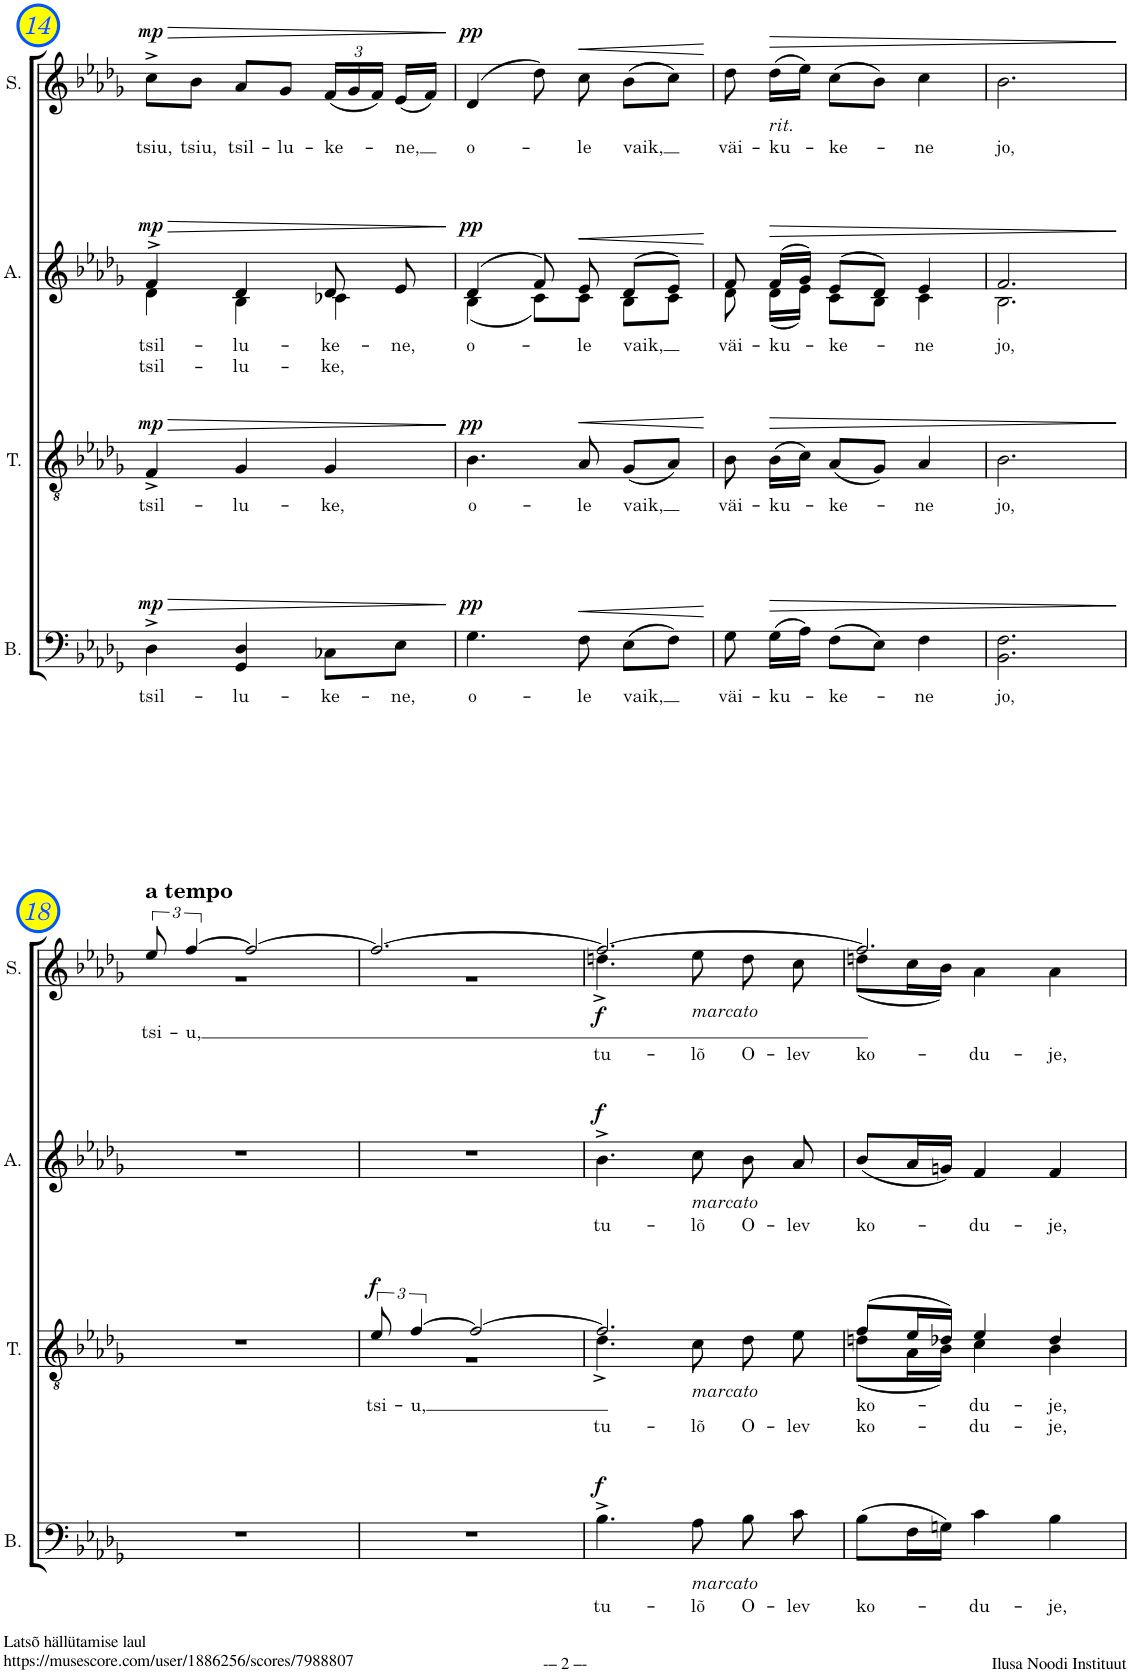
**kern	**text	**dynam	**kern	**text	**text	**dynam	**kern	**text	**text	**dynam	**kern	**text	**text	**dynam
*part4	*part4	*part4	*part3	*part3	*part3	*part3	*part2	*part2	*part2	*part2	*part1	*part1	*part1	*part1
*staff4	*staff4	*staff4	*staff3	*staff3	*staff3	*staff3	*staff2	*staff2	*staff2	*staff2	*staff1	*staff1	*staff1	*staff1
*I"Bass	*	*	*I"Tenor	*	*	*	*I"Alto	*	*	*	*I"Soprano	*	*	*
*I'B.	*	*	*I'T.	*	*	*	*I'A.	*	*	*	*I'S.	*	*	*
!!LO:PB:g=z
*clefF4	*	*	*clefGv2	*	*	*	*clefG2	*	*	*	*clefG2	*	*	*
*k[b-e-a-d-g-]	*	*	*k[b-e-a-d-g-]	*	*	*	*k[b-e-a-d-g-]	*	*	*	*k[b-e-a-d-g-]	*	*	*
*M3/4	*	*	*M3/4	*	*	*	*M3/4	*	*	*	*M3/4	*	*	*
=14	=14	=14	=14	=14	=14	=14	=14	=14	=14	=14	=14	=14	=14	=14
!	!LO:LY:b	!LO:HP:b	!	!LO:LY:b	!	!LO:HP:b	!	!LO:LY:b	!	!LO:HP:b	!	!	!	!
*	*	*	*	*	*	*	*^	*	*	*	*	*	*	*
!	!	!LO:DY:n=1:a	!	!	!	!LO:DY:n=1:a	!	!	!	!LO:LY:b	!LO:DY:n=1:a	!	!LO:LY:b	!	!LO:HP:b
!	!	!	!	!	!	!	!	!	!	!	!	!	!	!	!LO:DY:n=1:a
4D-^\	tsil-	> mp	4F^/	tsil-	.	> mp	4f^/	4d-\	.	tsil-	> mp	8cc^\L	tsiu,	.	> mp
!	!	!	!	!	!	!	!	!	!	!	!	!	!LO:LY:b	!	!
.	.	.	.	.	.	.	.	.	.	.	.	8b-\J	tsiu,	.	.
!	!LO:LY:b	!	!	!LO:LY:b	!	!	!	!	!LO:LY:b	!	!	!	!	!	!
!	!	!	!	!	!	!	!	!	!	!LO:LY:b	!	!	!LO:LY:b	!	!
4GG-/ 4D-/	-lu-	.	4G-/	-lu-	.	.	4d-/	4B-\	.	-lu-	.	8a-/L	tsil-	.	.
!	!	!	!	!	!	!	!	!	!	!	!	!	!LO:LY:b	!	!
.	.	.	.	.	.	.	.	.	.	.	.	8g-/J	-lu-	.	.
!	!LO:LY:b	!	!	!LO:LY:b	!	!	!	!	!LO:LY:b	!	!	!	!	!	!
!	!	!	!	!	!	!	!	!	!	!LO:LY:b	!	!	!	!	!
*	*	*	*	*	*	*	*	*	*	*	*	*Xbrackettup	*	*	*
!	!	!	!	!	!	!	!	!	!	!	!	!	!LO:LY:b	!	!
8C-X\L	-ke-	.	4G-/	-ke,	.	.	8d-/	4c-X\	.	-ke,	.	(24f/LL	-ke-	.	.
.	.	.	.	.	.	.	.	.	.	.	.	24g-/	.	.	.
.	.	.	.	.	.	.	.	.	.	.	.	24f/JJ)	.	.	.
!	!LO:LY:b	!	!	!	!	!	!	!	!LO:LY:b	!	!	!	!LO:LY:b	!	!
8E-\J	-ne,	.	.	.	.	.	8e-/	.	-ne,	.	.	(16e-/LL	-ne,	.	.
.	.	.	.	.	.	.	.	.	.	.	.	16f/JJ)	.	.	.
*	*	*	*	*	*	*	*v	*v	*	*	*	*	*	*	*
.	.	]	.	.	.	]	.	.	.	]	.	.	.	]
=15	=15	=15	=15	=15	=15	=15	=15	=15	=15	=15	=15	=15	=15	=15
!	!LO:LY:b	!LO:DY:a	!	!LO:LY:b	!	!LO:DY:a	!	!LO:LY:b	!	!LO:DY:a	!	!LO:LY:b	!	!LO:DY:a
*	*	*	*	*	*	*	*^	*	*	*	*	*	*	*
4.G-\	o-	pp	4.B-\	o-	.	pp	(4d-/	(4B-\	o-	.	pp	(4d-/	o-	.	pp
.	.	.	.	.	.	.	8f/)	8c\L)	.	.	.	8dd-\)	.	.	.
!	!LO:LY:b	!LO:HP:b	!	!LO:LY:b	!	!LO:HP:b	!	!	!LO:LY:b	!	!LO:HP:b	!	!LO:LY:b	!	!LO:HP:b
8F\	-le	<	8A-/	-le	.	<	8e-/	8c\J	-le	.	<	8cc\	-le	.	<
!	!LO:LY:b	!	!	!LO:LY:b	!	!	!	!	!LO:LY:b	!	!	!	!LO:LY:b	!	!
(8E-\L	vaik,	.	(8G-/L	vaik,	.	.	(8d-/L	8B-\L	vaik,	.	.	(8b-\L	vaik,	.	.
8F\J)	.	.	8A-/J)	.	.	.	8e-/J)	8c\J	.	.	.	8cc\J)	.	.	.
*	*	*	*	*	*	*	*v	*v	*	*	*	*	*	*	*
.	.	[	.	.	.	[	.	.	.	[	.	.	.	[
=16	=16	=16	=16	=16	=16	=16	=16	=16	=16	=16	=16	=16	=16	=16
!	!LO:LY:b	!	!	!LO:LY:b	!	!	!	!LO:LY:b	!	!	!	!LO:LY:b	!	!
*	*	*	*	*	*	*	*^	*	*	*	*	*	*	*
8G-\	väi-	.	8B-\	väi-	.	.	8f/	8d-\	väi-	.	.	8dd-\	väi-	.	.
!	!	!	!	!	!	!	!	!	!	!	!	!LO:TX:b:i:t=rit.	!	!	!
!	!LO:LY:b	!LO:HP:b	!	!LO:LY:b	!	!LO:HP:b	!	!	!LO:LY:b	!	!LO:HP:b	!	!LO:LY:b	!	!LO:HP:b
(16G-\LL	-ku-	>	(16B-\LL	-ku-	.	>	(16f/LL	(16d-\LL	-ku-	.	>	(16dd-\LL	-ku-	.	>
16A-\JJ)	.	.	16c\JJ)	.	.	.	16g-/JJ)	16e-\JJ)	.	.	.	16ee-\JJ)	.	.	.
!	!LO:LY:b	!	!	!LO:LY:b	!	!	!	!	!LO:LY:b	!	!	!	!LO:LY:b	!	!
(8F\L	-ke-	.	(8A-/L	-ke-	.	.	(8e-/L	8c\L	-ke-	.	.	(8cc\L	-ke-	.	.
8E-\J)	.	.	8G-/J)	.	.	.	8d-/J)	8B-\J	.	.	.	8b-\J)	.	.	.
!	!LO:LY:b	!	!	!LO:LY:b	!	!	!	!	!LO:LY:b	!	!	!	!LO:LY:b	!	!
4F\	-ne	.	4A-/	-ne	.	.	4e-/	4c\	-ne	.	.	4cc\	-ne	.	.
=17	=17	=17	=17	=17	=17	=17	=17	=17	=17	=17	=17	=17	=17	=17	=17
!	!LO:LY:b	!	!	!LO:LY:b	!	!	!	!	!LO:LY:b	!	!	!	!LO:LY:b	!	!
2.BB-\ 2.F\	jo,	.	2.B-\	jo,	.	.	2.f/	2.B-\	jo,	.	.	2.b-\	jo,	.	.
*	*	*	*	*	*	*	*v	*v	*	*	*	*	*	*	*
.	.	]	.	.	.	]	.	.	.	]	.	.	.	]
!!LO:LB:g=z
=18	=18	=18	=18	=18	=18	=18	=18	=18	=18	=18	=18	=18	=18	=18
*	*	*	*	*	*	*	*	*	*	*	*brackettup	*	*	*
!	!	!	!	!	!	!	!	!	!	!	!LO:TX:a:B:t=a tempo	!	!	!
!	!	!	!	!	!	!	!	!	!	!	!	!LO:LY:b	!	!
*	*	*	*	*	*	*	*	*	*	*	*^	*	*	*
2.r	.	.	2.r	.	.	.	2.r	.	.	.	12ee-/	2.r	tsi-	.	.
!	!	!	!	!	!	!	!	!	!	!	!	!	!LO:LY:b	!	!
.	.	.	.	.	.	.	.	.	.	.	[6ff/	.	-u,	.	.
.	.	.	.	.	.	.	.	.	.	.	2ff/_	.	.	.	.
=19	=19	=19	=19	=19	=19	=19	=19	=19	=19	=19	=19	=19	=19	=19	=19
!	!	!	!	!LO:LY:b	!	!LO:DY:a	!	!	!	!	!	!	!	!	!
*	*	*	*^	*	*	*	*	*	*	*	*	*	*	*	*
2.r	.	.	12e-/	2.r	tsi-	.	f	2.r	.	.	.	2.ff/_	2.r	.	.	.
!	!	!	!	!	!LO:LY:b	!	!	!	!	!	!	!	!	!	!	!
.	.	.	[6f/	.	-u,	.	.	.	.	.	.	.	.	.	.	.
.	.	.	2f/_	.	.	.	.	.	.	.	.	.	.	.	.	.
=20	=20	=20	=20	=20	=20	=20	=20	=20	=20	=20	=20	=20	=20	=20	=20	=20
!	!LO:LY:b	!LO:DY:a	!	!	!	!LO:LY:b	!	!	!LO:LY:b	!	!LO:DY:a	!	!	!	!LO:LY:b	!LO:DY:b
4.B-^\	tu-	f	2.f/]	4.d-^\	.	tu-	.	4.b-^\	tu-	.	f	2.ff/_	4.ddn^\	.	tu-	f
!	!	!	!	!	!	!	!	!	!	!	!	!	!LO:TX:b:i:t=marcato	!	!	!
!	!	!	!	!	!	!	!	!LO:TX:b:i:t=marcato	!	!	!	!	!	!	!	!
!	!	!	!	!LO:TX:b:i:t=marcato	!	!	!	!	!	!	!	!	!	!	!	!
!LO:TX:b:i:t=marcato	!	!	!	!	!	!	!	!	!	!	!	!	!	!	!	!
!	!LO:LY:b	!	!	!	!	!LO:LY:b	!	!	!LO:LY:b	!	!	!	!	!	!LO:LY:b	!
8A-^^\	-lõ	.	.	8c^^\	.	-lõ	.	8cc^^\	-lõ	.	.	.	8ee-^^\	.	-lõ	.
!	!LO:LY:b	!	!	!	!	!LO:LY:b	!	!	!LO:LY:b	!	!	!	!	!	!LO:LY:b	!
8B-^^\	O-	.	.	8d-^^\	.	O-	.	8b-^^\	O-	.	.	.	8dd^^\	.	O-	.
!	!LO:LY:b	!	!	!	!	!LO:LY:b	!	!	!LO:LY:b	!	!	!	!	!	!LO:LY:b	!
8c^^\	-lev	.	.	8e-^^\	.	-lev	.	8a-^^/	-lev	.	.	.	8cc^^\	.	-lev	.
=21	=21	=21	=21	=21	=21	=21	=21	=21	=21	=21	=21	=21	=21	=21	=21	=21
!	!LO:LY:b	!	!	!	!LO:LY:b	!	!	!	!	!	!	!	!	!	!	!
!	!	!	!	!	!	!LO:LY:b	!	!	!LO:LY:b	!	!	!	!	!	!LO:LY:b	!
(8B-^^\L	ko-	.	(8f^^/L	(8dn^^\L	.	ko-	.	(8b-^^/L	ko-	.	.	2.ff/]	(8ddn^^\L	.	ko-	.
16F\L	.	.	16e-/L	16A-\L	.	.	.	16a-/L	.	.	.	.	16cc\L	.	.	.
16Gn\JJ)	.	.	16d-X/JJ)	16B-\JJ)	.	.	.	16gn/JJ)	.	.	.	.	16b-\JJ)	.	.	.
!	!LO:LY:b	!	!	!	!LO:LY:b	!	!	!	!	!	!	!	!	!	!	!
!	!	!	!	!	!	!LO:LY:b	!	!	!LO:LY:b	!	!	!	!	!	!LO:LY:b	!
4c^^\	-du-	.	4e-^^/	4c^^\	.	-du-	.	4f^^/	-du-	.	.	.	4a-^^\	.	-du-	.
!	!LO:LY:b	!	!	!	!LO:LY:b	!	!	!	!	!	!	!	!	!	!	!
!	!	!	!	!	!	!LO:LY:b	!	!	!LO:LY:b	!	!	!	!	!	!LO:LY:b	!
4B-^^\	-je,	.	4d-^^/	4B-^^\	.	-je,	.	4f^^/	-je,	.	.	.	4a-^^\	.	-je,	.
*	*	*	*v	*v	*	*	*	*	*	*	*	*v	*v	*	*	*
=	=	=	=	=	=	=	=	=	=	=	=	=	=	=
*-	*-	*-	*-	*-	*-	*-	*-	*-	*-	*-	*-	*-	*-	*-
